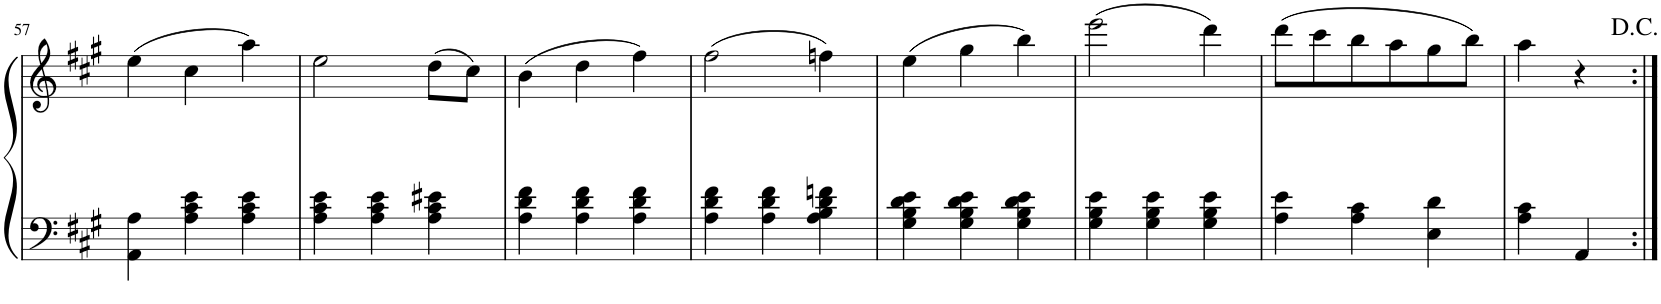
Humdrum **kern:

**kern	**kern
*part1	*part1
*staff2	*staff1
*I"Piano	*
*I'Pno.	*
!!LO:PB:g=z
*clefF4	*clefG2
*k[f#c#g#]	*k[f#c#g#]
*M3/4	*M3/4
=57	=57
4AA\ 4A\	(4ee\
4A\ 4c#\ 4e\	4cc#\
4A\ 4c#\ 4e\	4aa\)
=58	=58
4A\ 4c#\ 4e\	2ee\
4A\ 4c#\ 4e\	.
4A\ 4c#\ 4e#X\	(8dd\L
.	8cc#\J)
=59	=59
4A\ 4d\ 4f#\	(4b\
4A\ 4d\ 4f#\	4dd\
4A\ 4d\ 4f#\	4ff#\)
=60	=60
4A\ 4d\ 4f#\	(2ff#\
4A\ 4d\ 4f#\	.
4A\ 4B\ 4d\ 4fn\	4ffn\)
=61	=61
4G#\ 4B\ 4d\ 4e\	(4ee\
4G#\ 4B\ 4d\ 4e\	4gg#\
4G#\ 4B\ 4d\ 4e\	4bb\)
=62	=62
4G#\ 4B\ 4e\	(2eee\
4G#\ 4B\ 4e\	.
4G#\ 4B\ 4e\	4ddd\)
=63	=63
4A\ 4e\	(8ddd\L
.	8ccc#\
4A\ 4c#\	8bb\
.	8aa\
4E\ 4d\	8gg#\
.	8bb\J)
=64	=64
4A\ 4c#\	4aa\
4AA/	4r
=:|!	=:|!
*-	*-
